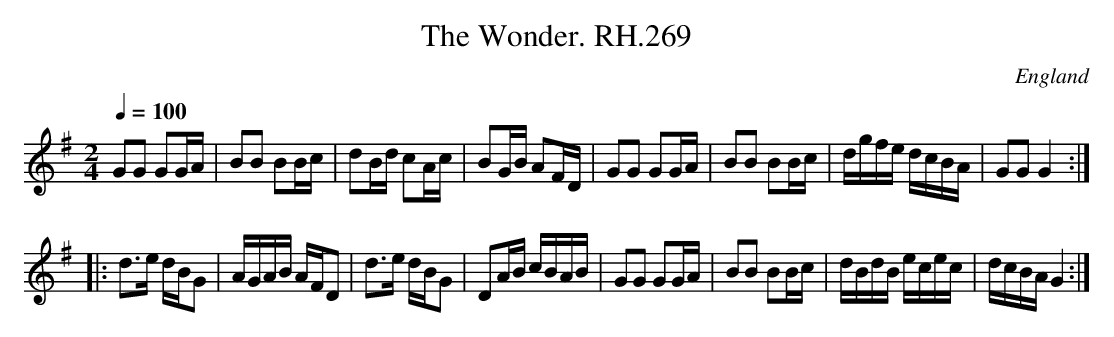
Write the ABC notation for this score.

X:1
T:Wonder. RH.269, The
O:England
M:2/4
L:1/16
Q:1/4=100
K:G
G2G2 G2GA|B2B2 B2Bc|d2Bd c2Ac|B2GB A2FD|\
G2G2 G2GA|B2B2 B2Bc|dgfe dcBA|G2G2 G4:|
|:d3e dBG2|AGAB AFD2|d3e dBG2|D2AB cBAB|\
G2G2 G2GA|B2B2 B2Bc|dBdB ecec|dcBA G4:|
